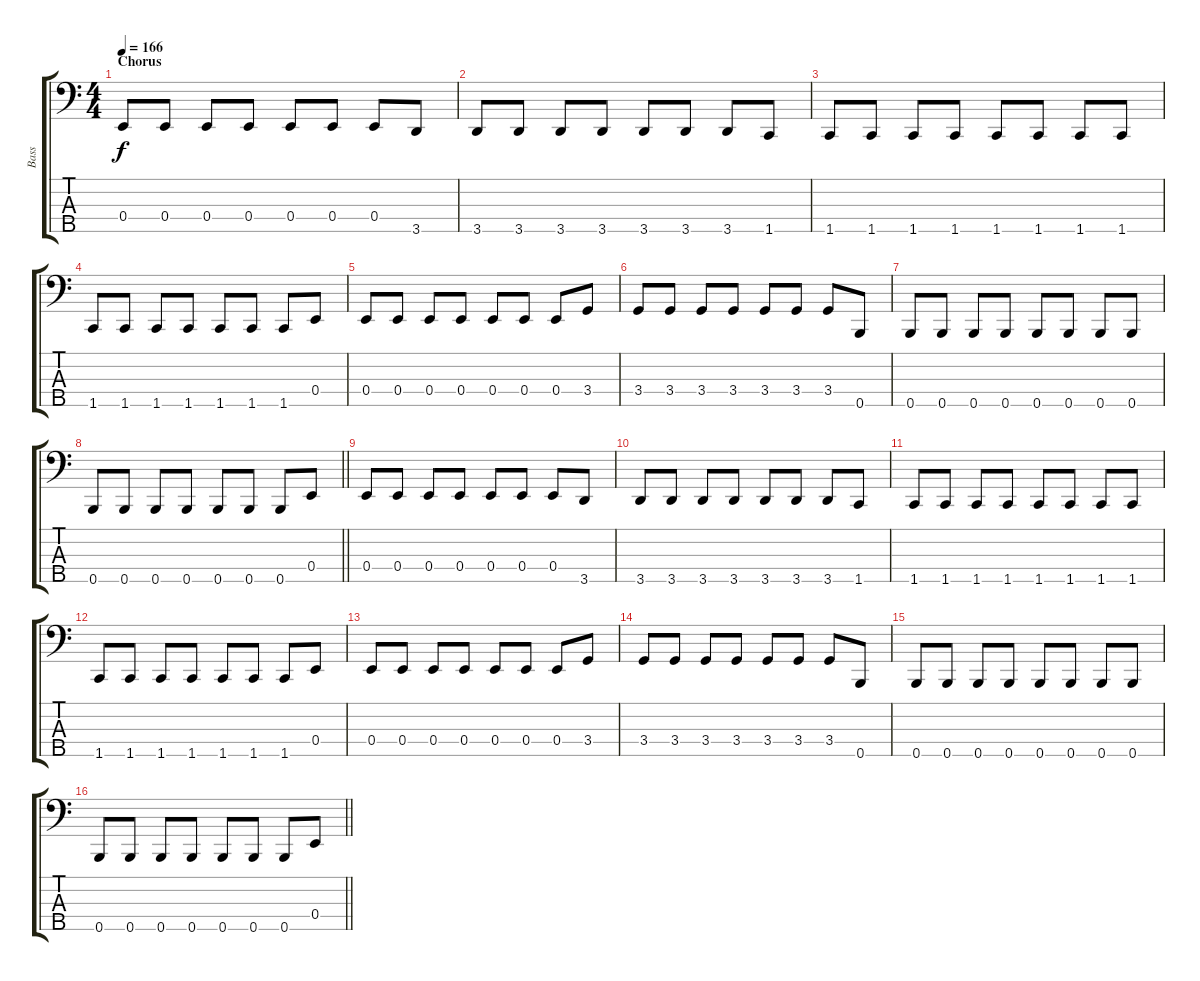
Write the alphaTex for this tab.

\track ("Bass" "Bass") {instrument electricbassfinger}
\staff {score tabs}
\tuning (G2 D2 A1 E1 B0) {hide}
\ts (4 4)
\section ("" "Chorus")
\tempo 166
\clef f4
\ks c
0.4.8{dy f} 0.4.8 0.4.8 0.4.8 0.4.8 0.4.8 0.4.8 3.5.8 |
3.5.8 3.5.8 3.5.8 3.5.8 3.5.8 3.5.8 3.5.8 1.5.8 |
1.5.8 1.5.8 1.5.8 1.5.8 1.5.8 1.5.8 1.5.8 1.5.8 |
1.5.8 1.5.8 1.5.8 1.5.8 1.5.8 1.5.8 1.5.8 0.4.8 |
0.4.8 0.4.8 0.4.8 0.4.8 0.4.8 0.4.8 0.4.8 3.4.8 |
3.4.8 3.4.8 3.4.8 3.4.8 3.4.8 3.4.8 3.4.8 0.5.8 |
0.5.8 0.5.8 0.5.8 0.5.8 0.5.8 0.5.8 0.5.8 0.5.8 |
\barLineRight lightlight
0.5.8 0.5.8 0.5.8 0.5.8 0.5.8 0.5.8 0.5.8 0.4.8 |
\section ("" "")
0.4.8 0.4.8 0.4.8 0.4.8 0.4.8 0.4.8 0.4.8 3.5.8 |
3.5.8 3.5.8 3.5.8 3.5.8 3.5.8 3.5.8 3.5.8 1.5.8 |
1.5.8 1.5.8 1.5.8 1.5.8 1.5.8 1.5.8 1.5.8 1.5.8 |
1.5.8 1.5.8 1.5.8 1.5.8 1.5.8 1.5.8 1.5.8 0.4.8 |
0.4.8 0.4.8 0.4.8 0.4.8 0.4.8 0.4.8 0.4.8 3.4.8 |
3.4.8 3.4.8 3.4.8 3.4.8 3.4.8 3.4.8 3.4.8 0.5.8 |
0.5.8 0.5.8 0.5.8 0.5.8 0.5.8 0.5.8 0.5.8 0.5.8 |
\barLineRight lightlight
0.5.8 0.5.8 0.5.8 0.5.8 0.5.8 0.5.8 0.5.8 0.4.8
